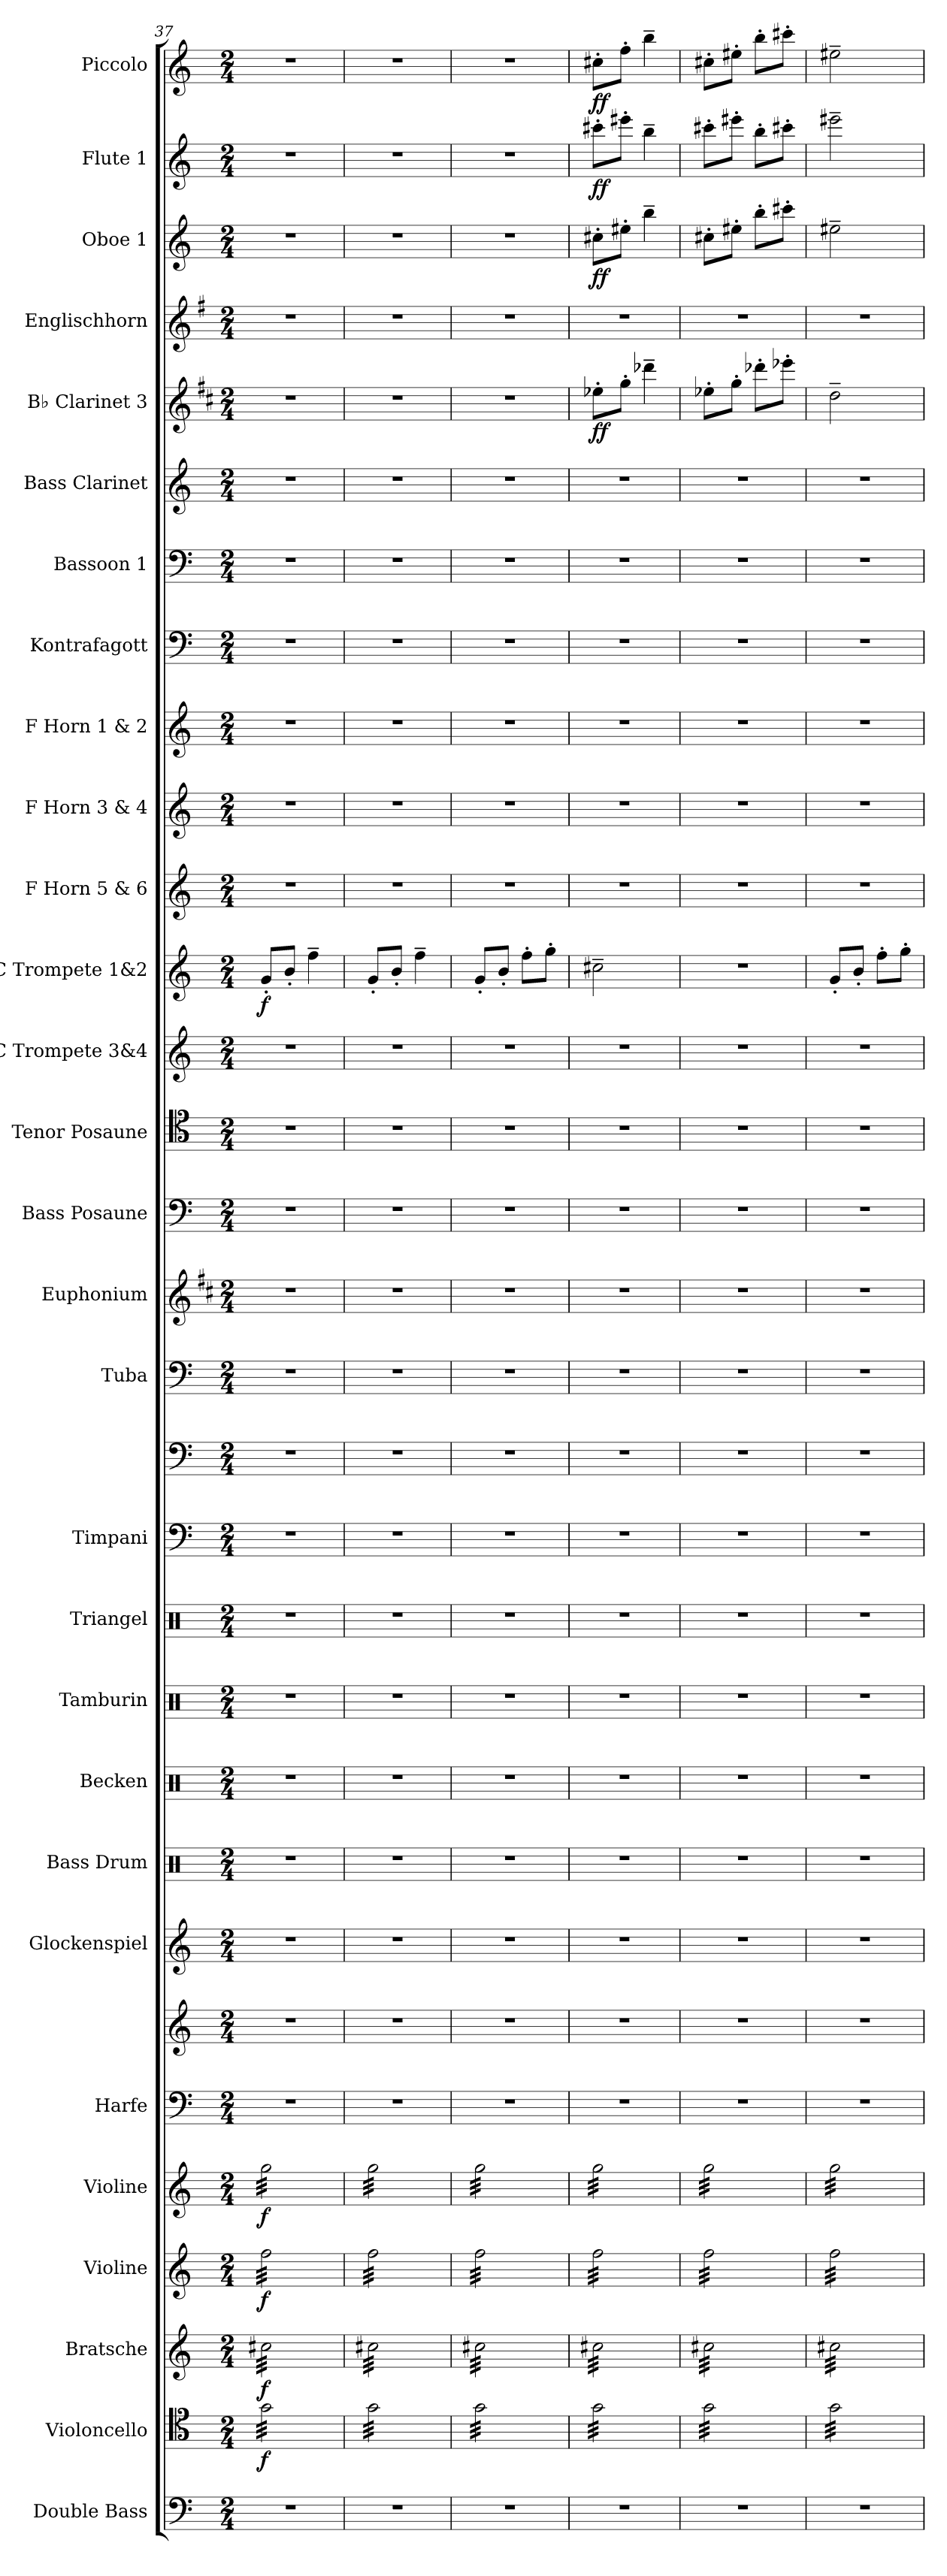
**kern	**kern	**dynam	**kern	**dynam	**kern	**dynam	**kern	**dynam	**kern	**kern	**kern	**kern	**kern	**kern	**kern	**kern	**kern	**kern	**kern	**kern	**kern	**kern	**kern	**dynam	**kern	**kern	**kern	**kern	**kern	**kern	**kern	**dynam	**kern	**kern	**dynam	**kern	**dynam	**kern	**dynam
*part29	*part28	*part28	*part27	*part27	*part26	*part26	*part25	*part25	*part24	*part24	*part23	*part22	*part21	*part20	*part19	*part18	*part18	*part17	*part16	*part15	*part14	*part13	*part12	*part12	*part11	*part10	*part9	*part8	*part7	*part6	*part5	*part5	*part4	*part3	*part3	*part2	*part2	*part1	*part1
*staff31	*staff30	*staff30	*staff29	*staff29	*staff28	*staff28	*staff27	*staff27	*staff26	*staff25	*staff24	*staff23	*staff22	*staff21	*staff20	*staff19	*staff18	*staff17	*staff16	*staff15	*staff14	*staff13	*staff12	*staff12	*staff11	*staff10	*staff9	*staff8	*staff7	*staff6	*staff5	*staff5	*staff4	*staff3	*staff3	*staff2	*staff2	*staff1	*staff1
*I"Double Bass	*I"Violoncello	*	*I"Bratsche	*	*I"Violine	*	*I"Violine	*	*I"Harfe	*	*I"Glockenspiel	*I"Bass Drum	*I"Becken	*I"Tamburin	*I"Triangel	*I"Timpani	*	*I"Tuba	*I"Euphonium	*I"Bass Posaune	*I"Tenor Posaune	*I"C Trompete 3&amp;4	*I"C Trompete 1&amp;2	*	*I"F Horn 5 &amp; 6	*I"F Horn 3 &amp; 4	*I"F Horn 1 &amp; 2	*I"Kontrafagott	*I"Bassoon 1	*I"Bass Clarinet	*I"B♭ Clarinet 3	*	*I"Englischhorn	*I"Oboe 1	*	*I"Flute 1	*	*I"Piccolo	*
*I'Db.	*I'Vc.	*	*I'Bra.	*	*I'Vl.	*	*I'Vl.	*	*I'Hrf.	*	*I'Glk.	*I'B. Dr.	*I'Bkn.	*I'Tamb.	*I'Trgl.	*I'Timp.	*	*I'Tba.	*I'Euph.	*I'B. Psn.	*I'T. Psn.	*I'C Tpt.	*I'C Tpt.	*	*I'F Hn.	*I'F Hn. 3 4	*I'F Hn. 1 2	*I'Kfgt.	*I'Bsn. 1	*I'B. Cl.	*I'B♭ Cl. 3	*	*I'E. Hn.	*I'Ob. 1	*	*I'Fl. 1	*	*I'Picc.	*
*clefF4	*clefC4	*	*clefG2	*	*clefG2	*	*clefG2	*	*clefF4	*clefG2	*clefG2	*clefX	*clefX	*clefX	*clefX	*clefF4	*clefF4	*clefF4	*clefG2	*clefF4	*clefC4	*clefG2	*clefG2	*	*clefG2	*clefG2	*clefG2	*clefF4	*clefF4	*clefG2	*clefG2	*	*clefG2	*clefG2	*	*clefG2	*	*clefG2	*
*ITrd7c12	*	*	*	*	*	*	*	*	*	*	*ITrd-14c-24	*	*	*	*	*	*	*	*	*	*	*	*	*	*ITrd4c7	*ITrd4c7	*ITrd4c7	*ITrd7c12	*	*ITrd8c14	*ITrd1c2	*	*ITrd4c7	*	*	*	*	*ITrd-7c-12	*
*k[]	*k[]	*	*k[]	*	*k[]	*	*k[]	*	*k[]	*k[]	*k[]	*k[]	*k[]	*k[]	*k[]	*k[]	*k[]	*k[]	*k[f#c#]	*k[]	*k[]	*k[]	*k[]	*	*k[b-]	*k[b-]	*k[b-]	*k[]	*k[]	*k[]	*k[]	*	*k[]	*k[]	*	*k[]	*	*k[]	*
*M2/4	*M2/4	*	*M2/4	*	*M2/4	*	*M2/4	*	*M2/4	*M2/4	*M2/4	*M2/4	*M2/4	*M2/4	*M2/4	*M2/4	*M2/4	*M2/4	*M2/4	*M2/4	*M2/4	*M2/4	*M2/4	*	*M2/4	*M2/4	*M2/4	*M2/4	*M2/4	*M2/4	*M2/4	*	*M2/4	*M2/4	*	*M2/4	*	*M2/4	*
=37	=37	=37	=37	=37	=37	=37	=37	=37	=37	=37	=37	=37	=37	=37	=37	=37	=37	=37	=37	=37	=37	=37	=37	=37	=37	=37	=37	=37	=37	=37	=37	=37	=37	=37	=37	=37	=37	=37	=37
!	!	!LO:DY:b	!	!LO:DY:b	!	!LO:DY:b	!	!LO:DY:b	!	!	!	!	!	!	!	!	!	!	!	!	!	!	!	!LO:DY:b	!	!	!	!	!	!	!	!	!	!	!	!	!	!	!
*	*tremolo	*	*	*	*	*	*	*	*	*	*	*	*	*	*	*	*	*	*	*	*	*	*	*	*	*	*	*	*	*	*	*	*	*	*	*	*	*	*
*	*	*	*tremolo	*	*	*	*	*	*	*	*	*	*	*	*	*	*	*	*	*	*	*	*	*	*	*	*	*	*	*	*	*	*	*	*	*	*	*	*
*	*	*	*	*	*tremolo	*	*	*	*	*	*	*	*	*	*	*	*	*	*	*	*	*	*	*	*	*	*	*	*	*	*	*	*	*	*	*	*	*	*
*	*	*	*	*	*	*	*tremolo	*	*	*	*	*	*	*	*	*	*	*	*	*	*	*	*	*	*	*	*	*	*	*	*	*	*	*	*	*	*	*	*
2r	32g\LLL	f	32cc#X\LLL	f	32ff\LLL	f	32gg\LLL	f	2r	2r	2r	2r	2r	2r	2r	2r	2r	2r	2r	2r	2r	2r	8g'/L	f	2r	2r	2r	2r	2r	2r	2r	.	2r	2r	.	2r	.	2r	.
.	32g\	.	32cc#X\	.	32ff\	.	32gg\	.	.	.	.	.	.	.	.	.	.	.	.	.	.	.	.	.	.	.	.	.	.	.	.	.	.	.	.	.	.	.	.
.	32g\	.	32cc#X\	.	32ff\	.	32gg\	.	.	.	.	.	.	.	.	.	.	.	.	.	.	.	.	.	.	.	.	.	.	.	.	.	.	.	.	.	.	.	.
.	32g\	.	32cc#X\	.	32ff\	.	32gg\	.	.	.	.	.	.	.	.	.	.	.	.	.	.	.	.	.	.	.	.	.	.	.	.	.	.	.	.	.	.	.	.
.	32g\	.	32cc#X\	.	32ff\	.	32gg\	.	.	.	.	.	.	.	.	.	.	.	.	.	.	.	8b'/J	.	.	.	.	.	.	.	.	.	.	.	.	.	.	.	.
.	32g\	.	32cc#X\	.	32ff\	.	32gg\	.	.	.	.	.	.	.	.	.	.	.	.	.	.	.	.	.	.	.	.	.	.	.	.	.	.	.	.	.	.	.	.
.	32g\	.	32cc#X\	.	32ff\	.	32gg\	.	.	.	.	.	.	.	.	.	.	.	.	.	.	.	.	.	.	.	.	.	.	.	.	.	.	.	.	.	.	.	.
.	32g\	.	32cc#X\	.	32ff\	.	32gg\	.	.	.	.	.	.	.	.	.	.	.	.	.	.	.	.	.	.	.	.	.	.	.	.	.	.	.	.	.	.	.	.
.	32g\	.	32cc#X\	.	32ff\	.	32gg\	.	.	.	.	.	.	.	.	.	.	.	.	.	.	.	4ff~\	.	.	.	.	.	.	.	.	.	.	.	.	.	.	.	.
.	32g\	.	32cc#X\	.	32ff\	.	32gg\	.	.	.	.	.	.	.	.	.	.	.	.	.	.	.	.	.	.	.	.	.	.	.	.	.	.	.	.	.	.	.	.
.	32g\	.	32cc#X\	.	32ff\	.	32gg\	.	.	.	.	.	.	.	.	.	.	.	.	.	.	.	.	.	.	.	.	.	.	.	.	.	.	.	.	.	.	.	.
.	32g\	.	32cc#X\	.	32ff\	.	32gg\	.	.	.	.	.	.	.	.	.	.	.	.	.	.	.	.	.	.	.	.	.	.	.	.	.	.	.	.	.	.	.	.
.	32g\	.	32cc#X\	.	32ff\	.	32gg\	.	.	.	.	.	.	.	.	.	.	.	.	.	.	.	.	.	.	.	.	.	.	.	.	.	.	.	.	.	.	.	.
.	32g\	.	32cc#X\	.	32ff\	.	32gg\	.	.	.	.	.	.	.	.	.	.	.	.	.	.	.	.	.	.	.	.	.	.	.	.	.	.	.	.	.	.	.	.
.	32g\	.	32cc#X\	.	32ff\	.	32gg\	.	.	.	.	.	.	.	.	.	.	.	.	.	.	.	.	.	.	.	.	.	.	.	.	.	.	.	.	.	.	.	.
.	32g\JJJ	.	32cc#X\JJJ	.	32ff\JJJ	.	32gg\JJJ	.	.	.	.	.	.	.	.	.	.	.	.	.	.	.	.	.	.	.	.	.	.	.	.	.	.	.	.	.	.	.	.
=38	=38	=38	=38	=38	=38	=38	=38	=38	=38	=38	=38	=38	=38	=38	=38	=38	=38	=38	=38	=38	=38	=38	=38	=38	=38	=38	=38	=38	=38	=38	=38	=38	=38	=38	=38	=38	=38	=38	=38
2r	32g\LLL	.	32cc#X\LLL	.	32ff\LLL	.	32gg\LLL	.	2r	2r	2r	2r	2r	2r	2r	2r	2r	2r	2r	2r	2r	2r	8g'/L	.	2r	2r	2r	2r	2r	2r	2r	.	2r	2r	.	2r	.	2r	.
.	32g\	.	32cc#X\	.	32ff\	.	32gg\	.	.	.	.	.	.	.	.	.	.	.	.	.	.	.	.	.	.	.	.	.	.	.	.	.	.	.	.	.	.	.	.
.	32g\	.	32cc#X\	.	32ff\	.	32gg\	.	.	.	.	.	.	.	.	.	.	.	.	.	.	.	.	.	.	.	.	.	.	.	.	.	.	.	.	.	.	.	.
.	32g\	.	32cc#X\	.	32ff\	.	32gg\	.	.	.	.	.	.	.	.	.	.	.	.	.	.	.	.	.	.	.	.	.	.	.	.	.	.	.	.	.	.	.	.
.	32g\	.	32cc#X\	.	32ff\	.	32gg\	.	.	.	.	.	.	.	.	.	.	.	.	.	.	.	8b'/J	.	.	.	.	.	.	.	.	.	.	.	.	.	.	.	.
.	32g\	.	32cc#X\	.	32ff\	.	32gg\	.	.	.	.	.	.	.	.	.	.	.	.	.	.	.	.	.	.	.	.	.	.	.	.	.	.	.	.	.	.	.	.
.	32g\	.	32cc#X\	.	32ff\	.	32gg\	.	.	.	.	.	.	.	.	.	.	.	.	.	.	.	.	.	.	.	.	.	.	.	.	.	.	.	.	.	.	.	.
.	32g\	.	32cc#X\	.	32ff\	.	32gg\	.	.	.	.	.	.	.	.	.	.	.	.	.	.	.	.	.	.	.	.	.	.	.	.	.	.	.	.	.	.	.	.
.	32g\	.	32cc#X\	.	32ff\	.	32gg\	.	.	.	.	.	.	.	.	.	.	.	.	.	.	.	4ff~\	.	.	.	.	.	.	.	.	.	.	.	.	.	.	.	.
.	32g\	.	32cc#X\	.	32ff\	.	32gg\	.	.	.	.	.	.	.	.	.	.	.	.	.	.	.	.	.	.	.	.	.	.	.	.	.	.	.	.	.	.	.	.
.	32g\	.	32cc#X\	.	32ff\	.	32gg\	.	.	.	.	.	.	.	.	.	.	.	.	.	.	.	.	.	.	.	.	.	.	.	.	.	.	.	.	.	.	.	.
.	32g\	.	32cc#X\	.	32ff\	.	32gg\	.	.	.	.	.	.	.	.	.	.	.	.	.	.	.	.	.	.	.	.	.	.	.	.	.	.	.	.	.	.	.	.
.	32g\	.	32cc#X\	.	32ff\	.	32gg\	.	.	.	.	.	.	.	.	.	.	.	.	.	.	.	.	.	.	.	.	.	.	.	.	.	.	.	.	.	.	.	.
.	32g\	.	32cc#X\	.	32ff\	.	32gg\	.	.	.	.	.	.	.	.	.	.	.	.	.	.	.	.	.	.	.	.	.	.	.	.	.	.	.	.	.	.	.	.
.	32g\	.	32cc#X\	.	32ff\	.	32gg\	.	.	.	.	.	.	.	.	.	.	.	.	.	.	.	.	.	.	.	.	.	.	.	.	.	.	.	.	.	.	.	.
.	32g\JJJ	.	32cc#X\JJJ	.	32ff\JJJ	.	32gg\JJJ	.	.	.	.	.	.	.	.	.	.	.	.	.	.	.	.	.	.	.	.	.	.	.	.	.	.	.	.	.	.	.	.
=39	=39	=39	=39	=39	=39	=39	=39	=39	=39	=39	=39	=39	=39	=39	=39	=39	=39	=39	=39	=39	=39	=39	=39	=39	=39	=39	=39	=39	=39	=39	=39	=39	=39	=39	=39	=39	=39	=39	=39
2r	32g\LLL	.	32cc#X\LLL	.	32ff\LLL	.	32gg\LLL	.	2r	2r	2r	2r	2r	2r	2r	2r	2r	2r	2r	2r	2r	2r	8g'/L	.	2r	2r	2r	2r	2r	2r	2r	.	2r	2r	.	2r	.	2r	.
.	32g\	.	32cc#X\	.	32ff\	.	32gg\	.	.	.	.	.	.	.	.	.	.	.	.	.	.	.	.	.	.	.	.	.	.	.	.	.	.	.	.	.	.	.	.
.	32g\	.	32cc#X\	.	32ff\	.	32gg\	.	.	.	.	.	.	.	.	.	.	.	.	.	.	.	.	.	.	.	.	.	.	.	.	.	.	.	.	.	.	.	.
.	32g\	.	32cc#X\	.	32ff\	.	32gg\	.	.	.	.	.	.	.	.	.	.	.	.	.	.	.	.	.	.	.	.	.	.	.	.	.	.	.	.	.	.	.	.
.	32g\	.	32cc#X\	.	32ff\	.	32gg\	.	.	.	.	.	.	.	.	.	.	.	.	.	.	.	8b'/J	.	.	.	.	.	.	.	.	.	.	.	.	.	.	.	.
.	32g\	.	32cc#X\	.	32ff\	.	32gg\	.	.	.	.	.	.	.	.	.	.	.	.	.	.	.	.	.	.	.	.	.	.	.	.	.	.	.	.	.	.	.	.
.	32g\	.	32cc#X\	.	32ff\	.	32gg\	.	.	.	.	.	.	.	.	.	.	.	.	.	.	.	.	.	.	.	.	.	.	.	.	.	.	.	.	.	.	.	.
.	32g\	.	32cc#X\	.	32ff\	.	32gg\	.	.	.	.	.	.	.	.	.	.	.	.	.	.	.	.	.	.	.	.	.	.	.	.	.	.	.	.	.	.	.	.
.	32g\	.	32cc#X\	.	32ff\	.	32gg\	.	.	.	.	.	.	.	.	.	.	.	.	.	.	.	8ff'\L	.	.	.	.	.	.	.	.	.	.	.	.	.	.	.	.
.	32g\	.	32cc#X\	.	32ff\	.	32gg\	.	.	.	.	.	.	.	.	.	.	.	.	.	.	.	.	.	.	.	.	.	.	.	.	.	.	.	.	.	.	.	.
.	32g\	.	32cc#X\	.	32ff\	.	32gg\	.	.	.	.	.	.	.	.	.	.	.	.	.	.	.	.	.	.	.	.	.	.	.	.	.	.	.	.	.	.	.	.
.	32g\	.	32cc#X\	.	32ff\	.	32gg\	.	.	.	.	.	.	.	.	.	.	.	.	.	.	.	.	.	.	.	.	.	.	.	.	.	.	.	.	.	.	.	.
.	32g\	.	32cc#X\	.	32ff\	.	32gg\	.	.	.	.	.	.	.	.	.	.	.	.	.	.	.	8gg'\J	.	.	.	.	.	.	.	.	.	.	.	.	.	.	.	.
.	32g\	.	32cc#X\	.	32ff\	.	32gg\	.	.	.	.	.	.	.	.	.	.	.	.	.	.	.	.	.	.	.	.	.	.	.	.	.	.	.	.	.	.	.	.
.	32g\	.	32cc#X\	.	32ff\	.	32gg\	.	.	.	.	.	.	.	.	.	.	.	.	.	.	.	.	.	.	.	.	.	.	.	.	.	.	.	.	.	.	.	.
.	32g\JJJ	.	32cc#X\JJJ	.	32ff\JJJ	.	32gg\JJJ	.	.	.	.	.	.	.	.	.	.	.	.	.	.	.	.	.	.	.	.	.	.	.	.	.	.	.	.	.	.	.	.
!!LO:PB:g=z
=40	=40	=40	=40	=40	=40	=40	=40	=40	=40	=40	=40	=40	=40	=40	=40	=40	=40	=40	=40	=40	=40	=40	=40	=40	=40	=40	=40	=40	=40	=40	=40	=40	=40	=40	=40	=40	=40	=40	=40
!	!	!	!	!	!	!	!	!	!	!	!	!	!	!	!	!	!	!	!	!	!	!	!	!	!	!	!	!	!	!	!	!LO:DY:b	!	!	!LO:DY:b	!	!LO:DY:b	!	!LO:DY:b
2r	32g\LLL	.	32cc#X\LLL	.	32ff\LLL	.	32gg\LLL	.	2r	2r	2r	2r	2r	2r	2r	2r	2r	2r	2r	2r	2r	2r	2cc#X~\	.	2r	2r	2r	2r	2r	2r	8dd-X'\L	ff	2r	8cc#X'\L	ff	8ccc#X'\L	ff	8ccc#X'\L	ff
.	32g\	.	32cc#X\	.	32ff\	.	32gg\	.	.	.	.	.	.	.	.	.	.	.	.	.	.	.	.	.	.	.	.	.	.	.	.	.	.	.	.	.	.	.	.
.	32g\	.	32cc#X\	.	32ff\	.	32gg\	.	.	.	.	.	.	.	.	.	.	.	.	.	.	.	.	.	.	.	.	.	.	.	.	.	.	.	.	.	.	.	.
.	32g\	.	32cc#X\	.	32ff\	.	32gg\	.	.	.	.	.	.	.	.	.	.	.	.	.	.	.	.	.	.	.	.	.	.	.	.	.	.	.	.	.	.	.	.
.	32g\	.	32cc#X\	.	32ff\	.	32gg\	.	.	.	.	.	.	.	.	.	.	.	.	.	.	.	.	.	.	.	.	.	.	.	8ff'\J	.	.	8ee#X'\J	.	8eee#X'\J	.	8fff'\J	.
.	32g\	.	32cc#X\	.	32ff\	.	32gg\	.	.	.	.	.	.	.	.	.	.	.	.	.	.	.	.	.	.	.	.	.	.	.	.	.	.	.	.	.	.	.	.
.	32g\	.	32cc#X\	.	32ff\	.	32gg\	.	.	.	.	.	.	.	.	.	.	.	.	.	.	.	.	.	.	.	.	.	.	.	.	.	.	.	.	.	.	.	.
.	32g\	.	32cc#X\	.	32ff\	.	32gg\	.	.	.	.	.	.	.	.	.	.	.	.	.	.	.	.	.	.	.	.	.	.	.	.	.	.	.	.	.	.	.	.
.	32g\	.	32cc#X\	.	32ff\	.	32gg\	.	.	.	.	.	.	.	.	.	.	.	.	.	.	.	.	.	.	.	.	.	.	.	4ccc-X~\	.	.	4bb~\	.	4bb~\	.	4bbb~\	.
.	32g\	.	32cc#X\	.	32ff\	.	32gg\	.	.	.	.	.	.	.	.	.	.	.	.	.	.	.	.	.	.	.	.	.	.	.	.	.	.	.	.	.	.	.	.
.	32g\	.	32cc#X\	.	32ff\	.	32gg\	.	.	.	.	.	.	.	.	.	.	.	.	.	.	.	.	.	.	.	.	.	.	.	.	.	.	.	.	.	.	.	.
.	32g\	.	32cc#X\	.	32ff\	.	32gg\	.	.	.	.	.	.	.	.	.	.	.	.	.	.	.	.	.	.	.	.	.	.	.	.	.	.	.	.	.	.	.	.
.	32g\	.	32cc#X\	.	32ff\	.	32gg\	.	.	.	.	.	.	.	.	.	.	.	.	.	.	.	.	.	.	.	.	.	.	.	.	.	.	.	.	.	.	.	.
.	32g\	.	32cc#X\	.	32ff\	.	32gg\	.	.	.	.	.	.	.	.	.	.	.	.	.	.	.	.	.	.	.	.	.	.	.	.	.	.	.	.	.	.	.	.
.	32g\	.	32cc#X\	.	32ff\	.	32gg\	.	.	.	.	.	.	.	.	.	.	.	.	.	.	.	.	.	.	.	.	.	.	.	.	.	.	.	.	.	.	.	.
.	32g\JJJ	.	32cc#X\JJJ	.	32ff\JJJ	.	32gg\JJJ	.	.	.	.	.	.	.	.	.	.	.	.	.	.	.	.	.	.	.	.	.	.	.	.	.	.	.	.	.	.	.	.
=41	=41	=41	=41	=41	=41	=41	=41	=41	=41	=41	=41	=41	=41	=41	=41	=41	=41	=41	=41	=41	=41	=41	=41	=41	=41	=41	=41	=41	=41	=41	=41	=41	=41	=41	=41	=41	=41	=41	=41
2r	32g\LLL	.	32cc#X\LLL	.	32ff\LLL	.	32gg\LLL	.	2r	2r	2r	2r	2r	2r	2r	2r	2r	2r	2r	2r	2r	2r	2r	.	2r	2r	2r	2r	2r	2r	8dd-X'\L	.	2r	8cc#X'\L	.	8ccc#X'\L	.	8ccc#X'\L	.
.	32g\	.	32cc#X\	.	32ff\	.	32gg\	.	.	.	.	.	.	.	.	.	.	.	.	.	.	.	.	.	.	.	.	.	.	.	.	.	.	.	.	.	.	.	.
.	32g\	.	32cc#X\	.	32ff\	.	32gg\	.	.	.	.	.	.	.	.	.	.	.	.	.	.	.	.	.	.	.	.	.	.	.	.	.	.	.	.	.	.	.	.
.	32g\	.	32cc#X\	.	32ff\	.	32gg\	.	.	.	.	.	.	.	.	.	.	.	.	.	.	.	.	.	.	.	.	.	.	.	.	.	.	.	.	.	.	.	.
.	32g\	.	32cc#X\	.	32ff\	.	32gg\	.	.	.	.	.	.	.	.	.	.	.	.	.	.	.	.	.	.	.	.	.	.	.	8ff'\J	.	.	8ee#X'\J	.	8eee#X'\J	.	8eee#X'\J	.
.	32g\	.	32cc#X\	.	32ff\	.	32gg\	.	.	.	.	.	.	.	.	.	.	.	.	.	.	.	.	.	.	.	.	.	.	.	.	.	.	.	.	.	.	.	.
.	32g\	.	32cc#X\	.	32ff\	.	32gg\	.	.	.	.	.	.	.	.	.	.	.	.	.	.	.	.	.	.	.	.	.	.	.	.	.	.	.	.	.	.	.	.
.	32g\	.	32cc#X\	.	32ff\	.	32gg\	.	.	.	.	.	.	.	.	.	.	.	.	.	.	.	.	.	.	.	.	.	.	.	.	.	.	.	.	.	.	.	.
.	32g\	.	32cc#X\	.	32ff\	.	32gg\	.	.	.	.	.	.	.	.	.	.	.	.	.	.	.	.	.	.	.	.	.	.	.	8ccc-X'\L	.	.	8bb'\L	.	8bb'\L	.	8bbb'\L	.
.	32g\	.	32cc#X\	.	32ff\	.	32gg\	.	.	.	.	.	.	.	.	.	.	.	.	.	.	.	.	.	.	.	.	.	.	.	.	.	.	.	.	.	.	.	.
.	32g\	.	32cc#X\	.	32ff\	.	32gg\	.	.	.	.	.	.	.	.	.	.	.	.	.	.	.	.	.	.	.	.	.	.	.	.	.	.	.	.	.	.	.	.
.	32g\	.	32cc#X\	.	32ff\	.	32gg\	.	.	.	.	.	.	.	.	.	.	.	.	.	.	.	.	.	.	.	.	.	.	.	.	.	.	.	.	.	.	.	.
.	32g\	.	32cc#X\	.	32ff\	.	32gg\	.	.	.	.	.	.	.	.	.	.	.	.	.	.	.	.	.	.	.	.	.	.	.	8ddd-X'\J	.	.	8ccc#X'\J	.	8ccc#X'\J	.	8cccc#X'\J	.
.	32g\	.	32cc#X\	.	32ff\	.	32gg\	.	.	.	.	.	.	.	.	.	.	.	.	.	.	.	.	.	.	.	.	.	.	.	.	.	.	.	.	.	.	.	.
.	32g\	.	32cc#X\	.	32ff\	.	32gg\	.	.	.	.	.	.	.	.	.	.	.	.	.	.	.	.	.	.	.	.	.	.	.	.	.	.	.	.	.	.	.	.
.	32g\JJJ	.	32cc#X\JJJ	.	32ff\JJJ	.	32gg\JJJ	.	.	.	.	.	.	.	.	.	.	.	.	.	.	.	.	.	.	.	.	.	.	.	.	.	.	.	.	.	.	.	.
=42	=42	=42	=42	=42	=42	=42	=42	=42	=42	=42	=42	=42	=42	=42	=42	=42	=42	=42	=42	=42	=42	=42	=42	=42	=42	=42	=42	=42	=42	=42	=42	=42	=42	=42	=42	=42	=42	=42	=42
2r	32g\LLL	.	32cc#X\LLL	.	32ff\LLL	.	32gg\LLL	.	2r	2r	2r	2r	2r	2r	2r	2r	2r	2r	2r	2r	2r	2r	8g'/L	.	2r	2r	2r	2r	2r	2r	2cc~\	.	2r	2ee#X~\	.	2eee#X~\	.	2eee#X~\	.
.	32g\	.	32cc#X\	.	32ff\	.	32gg\	.	.	.	.	.	.	.	.	.	.	.	.	.	.	.	.	.	.	.	.	.	.	.	.	.	.	.	.	.	.	.	.
.	32g\	.	32cc#X\	.	32ff\	.	32gg\	.	.	.	.	.	.	.	.	.	.	.	.	.	.	.	.	.	.	.	.	.	.	.	.	.	.	.	.	.	.	.	.
.	32g\	.	32cc#X\	.	32ff\	.	32gg\	.	.	.	.	.	.	.	.	.	.	.	.	.	.	.	.	.	.	.	.	.	.	.	.	.	.	.	.	.	.	.	.
.	32g\	.	32cc#X\	.	32ff\	.	32gg\	.	.	.	.	.	.	.	.	.	.	.	.	.	.	.	8b'/J	.	.	.	.	.	.	.	.	.	.	.	.	.	.	.	.
.	32g\	.	32cc#X\	.	32ff\	.	32gg\	.	.	.	.	.	.	.	.	.	.	.	.	.	.	.	.	.	.	.	.	.	.	.	.	.	.	.	.	.	.	.	.
.	32g\	.	32cc#X\	.	32ff\	.	32gg\	.	.	.	.	.	.	.	.	.	.	.	.	.	.	.	.	.	.	.	.	.	.	.	.	.	.	.	.	.	.	.	.
.	32g\	.	32cc#X\	.	32ff\	.	32gg\	.	.	.	.	.	.	.	.	.	.	.	.	.	.	.	.	.	.	.	.	.	.	.	.	.	.	.	.	.	.	.	.
.	32g\	.	32cc#X\	.	32ff\	.	32gg\	.	.	.	.	.	.	.	.	.	.	.	.	.	.	.	8ff'\L	.	.	.	.	.	.	.	.	.	.	.	.	.	.	.	.
.	32g\	.	32cc#X\	.	32ff\	.	32gg\	.	.	.	.	.	.	.	.	.	.	.	.	.	.	.	.	.	.	.	.	.	.	.	.	.	.	.	.	.	.	.	.
.	32g\	.	32cc#X\	.	32ff\	.	32gg\	.	.	.	.	.	.	.	.	.	.	.	.	.	.	.	.	.	.	.	.	.	.	.	.	.	.	.	.	.	.	.	.
.	32g\	.	32cc#X\	.	32ff\	.	32gg\	.	.	.	.	.	.	.	.	.	.	.	.	.	.	.	.	.	.	.	.	.	.	.	.	.	.	.	.	.	.	.	.
.	32g\	.	32cc#X\	.	32ff\	.	32gg\	.	.	.	.	.	.	.	.	.	.	.	.	.	.	.	8gg'\J	.	.	.	.	.	.	.	.	.	.	.	.	.	.	.	.
.	32g\	.	32cc#X\	.	32ff\	.	32gg\	.	.	.	.	.	.	.	.	.	.	.	.	.	.	.	.	.	.	.	.	.	.	.	.	.	.	.	.	.	.	.	.
.	32g\	.	32cc#X\	.	32ff\	.	32gg\	.	.	.	.	.	.	.	.	.	.	.	.	.	.	.	.	.	.	.	.	.	.	.	.	.	.	.	.	.	.	.	.
.	32g\JJJ	.	32cc#X\JJJ	.	32ff\JJJ	.	32gg\JJJ	.	.	.	.	.	.	.	.	.	.	.	.	.	.	.	.	.	.	.	.	.	.	.	.	.	.	.	.	.	.	.	.
*	*	*	*	*	*	*	*Xtremolo	*	*	*	*	*	*	*	*	*	*	*	*	*	*	*	*	*	*	*	*	*	*	*	*	*	*	*	*	*	*	*	*
*	*	*	*	*	*Xtremolo	*	*	*	*	*	*	*	*	*	*	*	*	*	*	*	*	*	*	*	*	*	*	*	*	*	*	*	*	*	*	*	*	*	*
*	*	*	*Xtremolo	*	*	*	*	*	*	*	*	*	*	*	*	*	*	*	*	*	*	*	*	*	*	*	*	*	*	*	*	*	*	*	*	*	*	*	*
*	*Xtremolo	*	*	*	*	*	*	*	*	*	*	*	*	*	*	*	*	*	*	*	*	*	*	*	*	*	*	*	*	*	*	*	*	*	*	*	*	*	*
=	=	=	=	=	=	=	=	=	=	=	=	=	=	=	=	=	=	=	=	=	=	=	=	=	=	=	=	=	=	=	=	=	=	=	=	=	=	=	=
*-	*-	*-	*-	*-	*-	*-	*-	*-	*-	*-	*-	*-	*-	*-	*-	*-	*-	*-	*-	*-	*-	*-	*-	*-	*-	*-	*-	*-	*-	*-	*-	*-	*-	*-	*-	*-	*-	*-	*-
